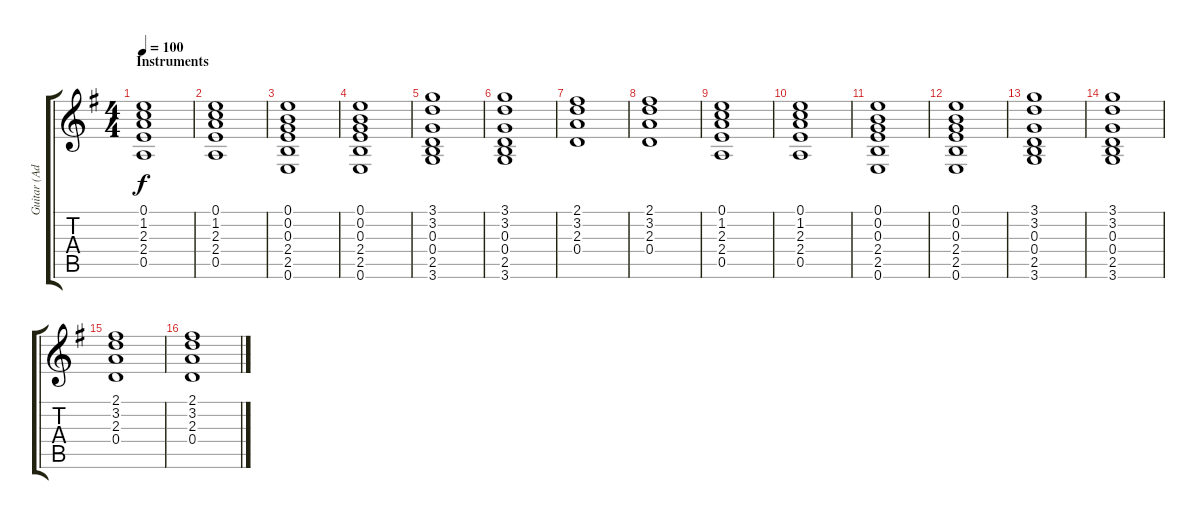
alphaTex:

\track ("Guitar (Additional)" "Guitar (Ad") {mute instrument electricguitarjazz}
\staff {score tabs}
\tuning (E4 B3 G3 D3 A2 E2) {hide}
\ts (4 4)
\section ("" "Instruments")
\tempo 100
\clef g2
\ks g
(0.1 1.2 2.3 2.4 0.5).1{dy f} |
(0.1 1.2 2.3 2.4 0.5).1 |
(0.1 0.2 0.3 2.4 2.5 0.6).1 |
(0.1 0.2 0.3 2.4 2.5 0.6).1 |
(3.1 3.2 0.3 0.4 2.5 3.6).1 |
(3.1 3.2 0.3 0.4 2.5 3.6).1 |
(2.1 3.2 2.3 0.4).1 |
(2.1 3.2 2.3 0.4).1 |
(0.1 1.2 2.3 2.4 0.5).1 |
(0.1 1.2 2.3 2.4 0.5).1 |
(0.1 0.2 0.3 2.4 2.5 0.6).1 |
(0.1 0.2 0.3 2.4 2.5 0.6).1 |
(3.1 3.2 0.3 0.4 2.5 3.6).1 |
(3.1 3.2 0.3 0.4 2.5 3.6).1 |
(2.1 3.2 2.3 0.4).1 |
(2.1 3.2 2.3 0.4).1
